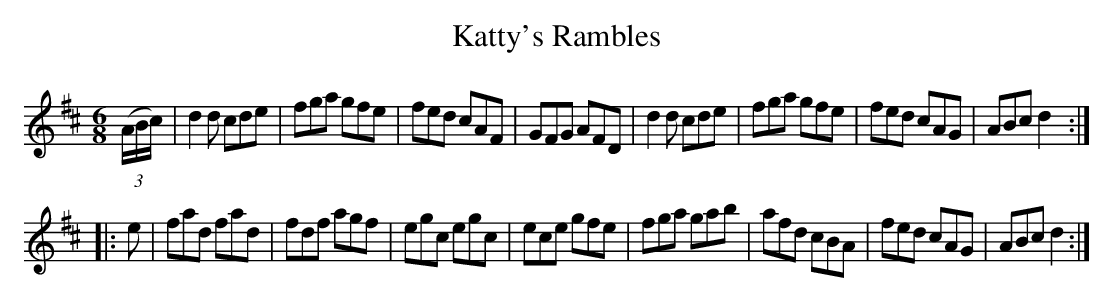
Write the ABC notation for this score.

X:1
T:Katty's Rambles
M:6/8
L:1/8
Q:1/8=270
K:D
(3(A/B/c/)|d2d cde|fga gfe|fed cAF|GFG AFD|d2d cde|fga gfe|fed cAG|ABc d2::
e|fad fad|fdf agf|egc egc|ece gfe|fga gab|afd cBA|fed cAG|ABc d2:|
